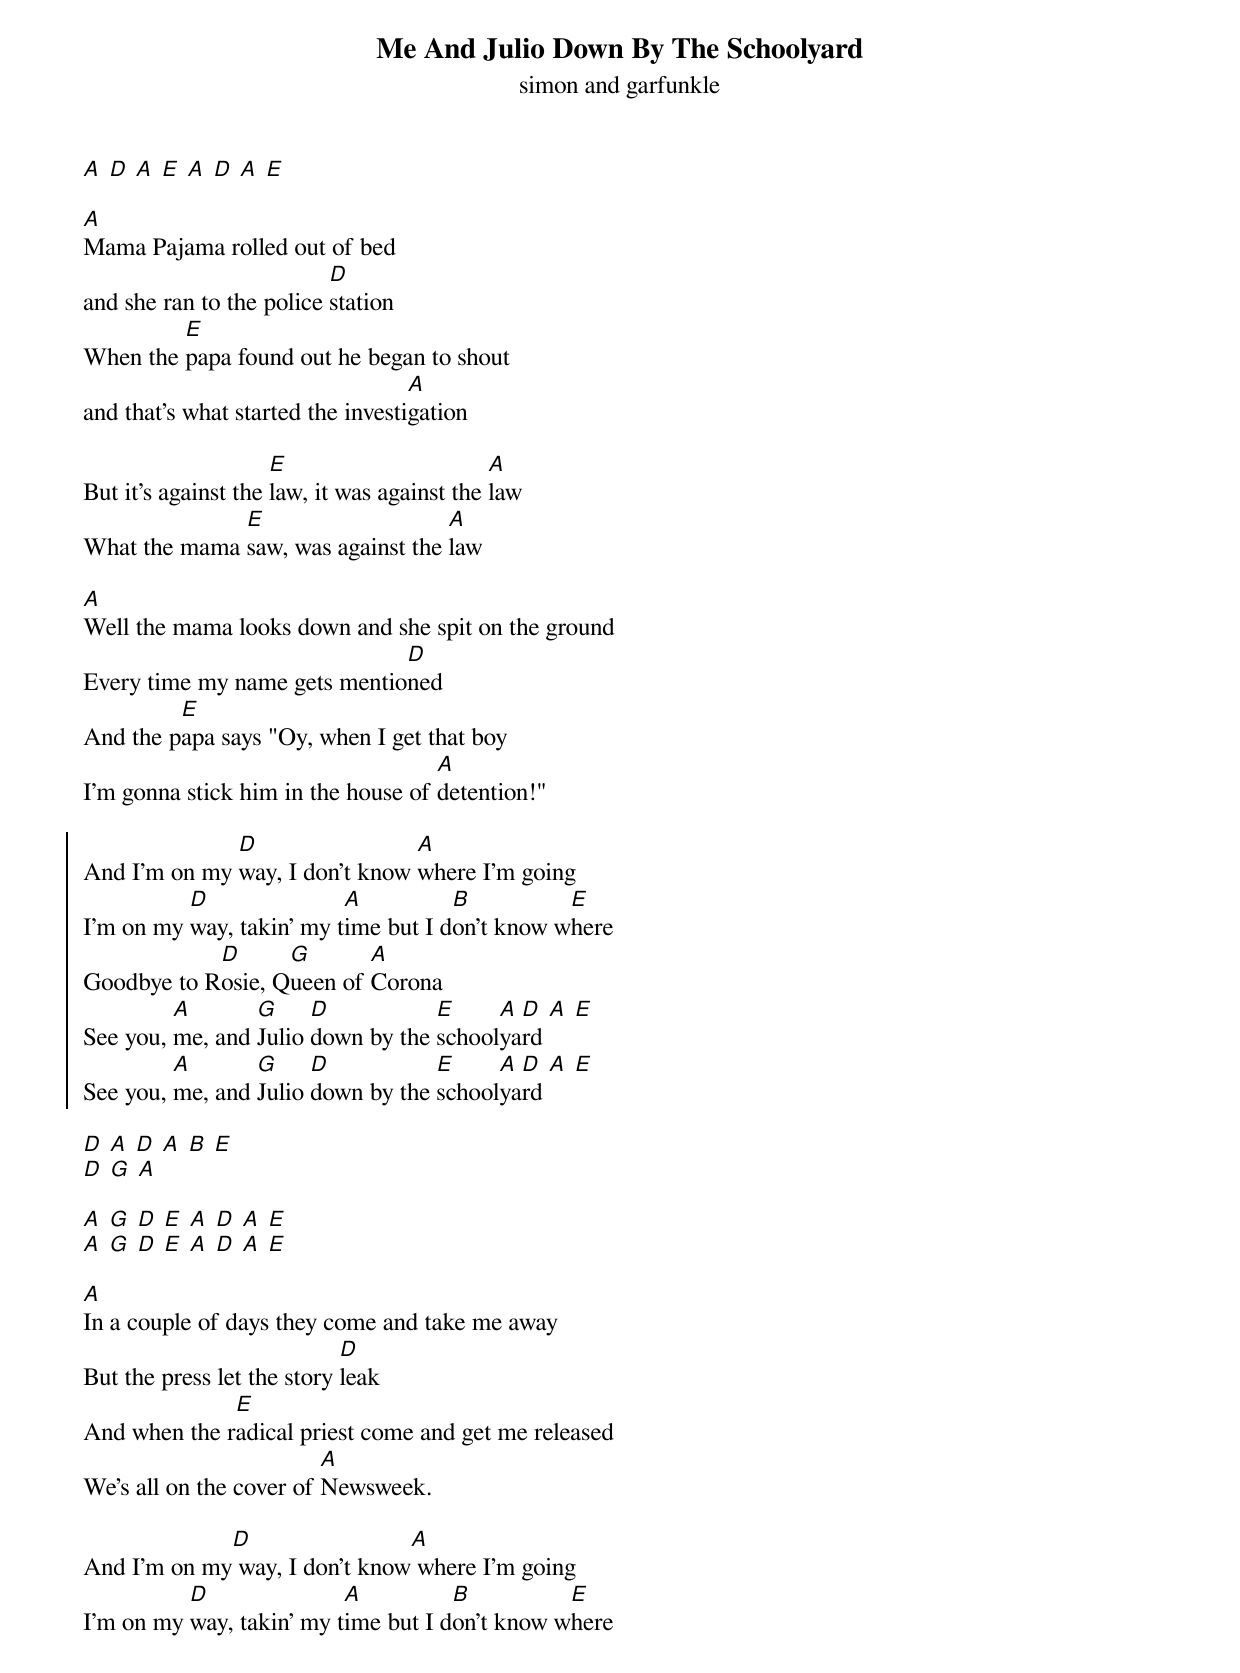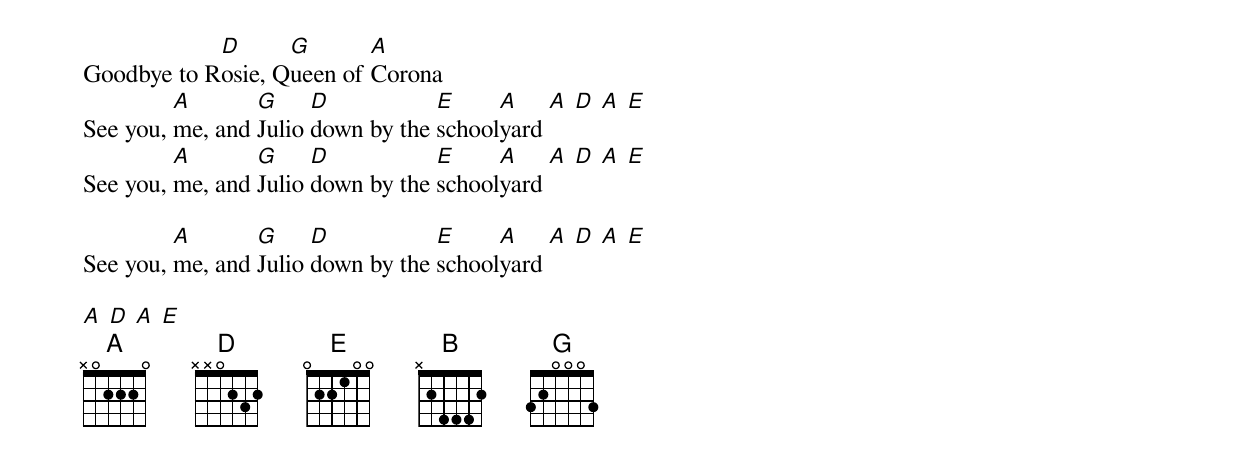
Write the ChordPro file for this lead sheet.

{title: Me And Julio Down By The Schoolyard}
{subtitle: simon and garfunkle}
[A] [D] [A] [E] [A] [D] [A] [E]

[A]Mama Pajama rolled out of bed
and she ran to the police [D]station
When the [E]papa found out he began to shout
and that's what started the investi[A]gation

But it's against the [E]law, it was against the [A]law
What the mama [E]saw, was against the [A]law

[A]Well the mama looks down and she spit on the ground
Every time my name gets mentio[D]ned
And the p[E]apa says "Oy, when I get that boy
I'm gonna stick him in the house of [A]detention!"

{soc}
And I’m on my [D]way, I don’t know [A]where I’m going
I’m on my [D]way, takin’ my t[A]ime but I d[B]on’t know w[E]here
Goodbye to R[D]osie, Q[G]ueen of [A]Corona
See you, [A]me, and [G]Julio [D]down by the [E]school[A]ya[D]rd [A] [E]
See you, [A]me, and [G]Julio [D]down by the [E]school[A]ya[D]rd [A] [E]
{eoc}

[D] [A] [D] [A] [B] [E]
[D] [G] [A]

[A] [G] [D] [E] [A] [D] [A] [E]
[A] [G] [D] [E] [A] [D] [A] [E]

[A]In a couple of days they come and take me away
But the press let the story [D]leak
And when the r[E]adical priest come and get me released
We's all on the cover of [A]Newsweek.

And I'm on my[D] way, I don't know[A] where I'm going
I'm on my [D]way, takin' my t[A]ime but I d[B]on't know w[E]here
Goodbye to R[D]osie, Q[G]ueen of [A]Corona
See you, [A]me, and [G]Julio [D]down by the [E]school[A]yard [A] [D] [A] [E]
See you, [A]me, and [G]Julio [D]down by the [E]school[A]yard [A] [D] [A] [E]

See you, [A]me, and [G]Julio [D]down by the [E]school[A]yard [A] [D] [A] [E]

[A] [D] [A] [E]
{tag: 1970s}
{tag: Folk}
